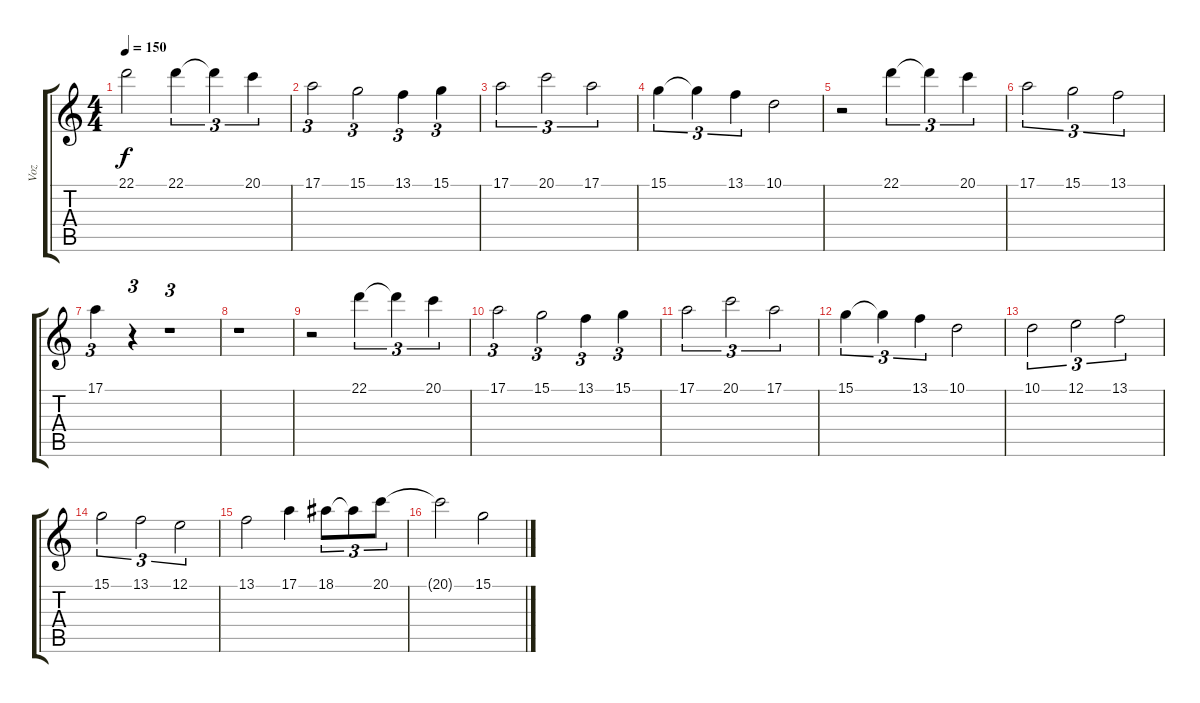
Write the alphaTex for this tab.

\track ("Voz" "Voz") {instrument pad4choir}
\staff {score tabs}
\tuning (E4 B3 G3 D3 A2 E2) {hide}
\ts (4 4)
\tempo 150
\clef g2
\ks c
22.1.2{dy f} 22.1.4{tu (3 2)} 22.1{t}.4{tu (3 2)} 20.1.4{tu (3 2)} |
17.1.2{tu (3 2)} 15.1.2{tu (3 2)} 13.1.4{tu (3 2)} 15.1.4{tu (3 2)} |
17.1.2{tu (3 2)} 20.1.2{tu (3 2)} 17.1.2{tu (3 2)} |
15.1.4{tu (3 2)} 15.1{t}.4{tu (3 2)} 13.1.4{tu (3 2)} 10.1.2 |
r.2 22.1.4{tu (3 2)} 22.1{t}.4{tu (3 2)} 20.1.4{tu (3 2)} |
17.1.2{tu (3 2)} 15.1.2{tu (3 2)} 13.1.2{tu (3 2)} |
17.1.4{tu (3 2)} r.4{tu (3 2)} r.1{tu (3 2)} |
r.1 |
r.2 22.1.4{tu (3 2)} 22.1{t}.4{tu (3 2)} 20.1.4{tu (3 2)} |
17.1.2{tu (3 2)} 15.1.2{tu (3 2)} 13.1.4{tu (3 2)} 15.1.4{tu (3 2)} |
17.1.2{tu (3 2)} 20.1.2{tu (3 2)} 17.1.2{tu (3 2)} |
15.1.4{tu (3 2)} 15.1{t}.4{tu (3 2)} 13.1.4{tu (3 2)} 10.1.2 |
10.1.2{tu (3 2)} 12.1.2{tu (3 2)} 13.1.2{tu (3 2)} |
15.1.2{tu (3 2)} 13.1.2{tu (3 2)} 12.1.2{tu (3 2)} |
13.1.2 17.1.4 18.1.8{tu (3 2)} 18.1{t}.8{tu (3 2)} 20.1.8{tu (3 2)} |
20.1{t}.2 15.1.2
